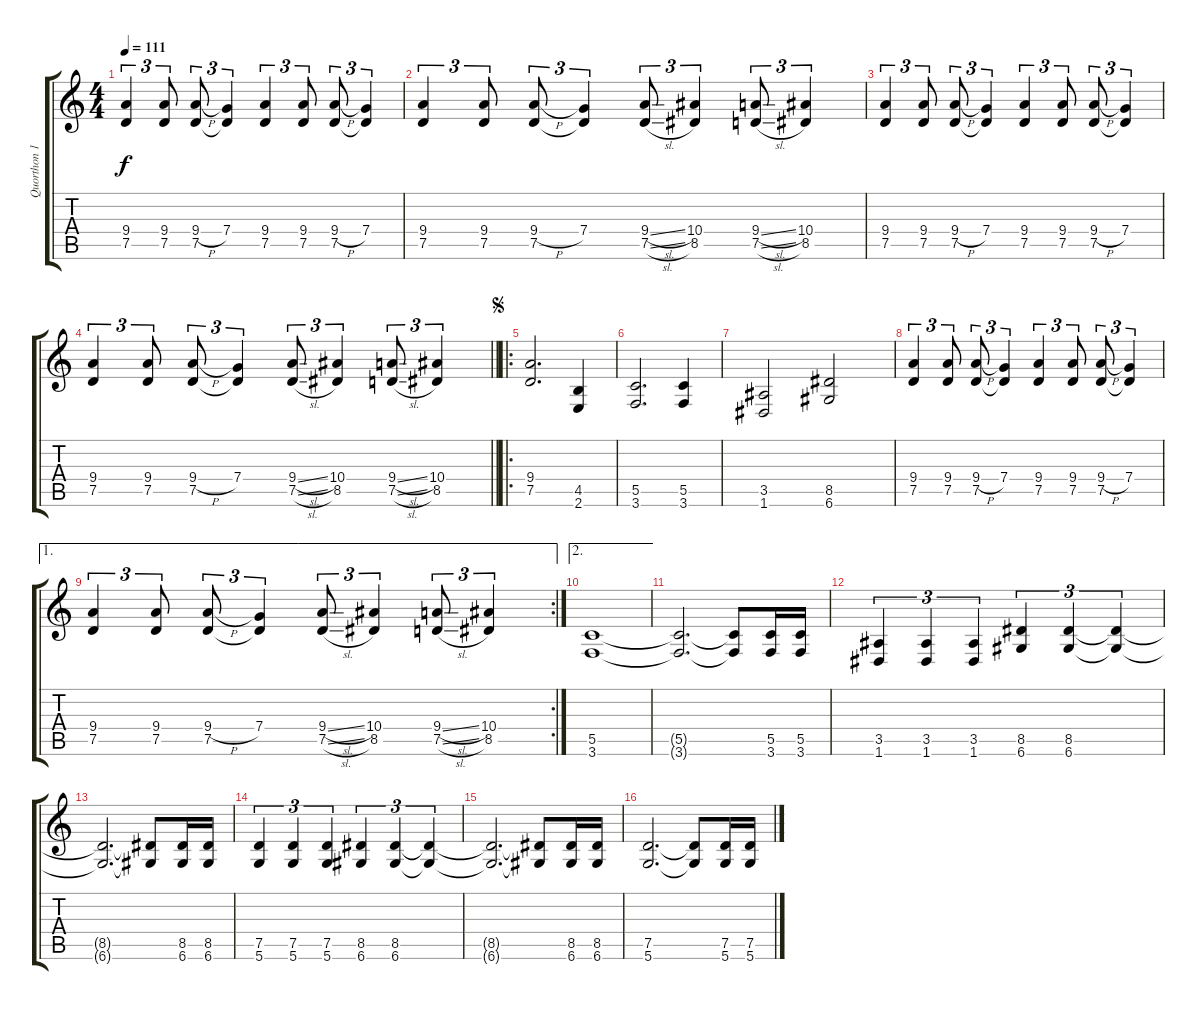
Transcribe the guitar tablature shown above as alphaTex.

\track ("Quorthon 1" "Quorthon 1") {instrument distortionguitar}
\staff {score tabs}
\tuning (D4 A3 F3 C3 G2 D2) {hide}
\ts (4 4)
\tempo 111
\clef g2
\ks c
(9.4 7.5).4{tu (3 2) dy f} (9.4 7.5).8{tu (3 2)} (9.4{h} 7.5).8{tu (3 2)} (7.4 7.5{t}).4{tu (3 2)} (9.4 7.5).4{tu (3 2)} (9.4 7.5).8{tu (3 2)} (9.4{h} 7.5).8{tu (3 2)} (7.4 7.5{t}).4{tu (3 2)} |
(9.4 7.5).4{tu (3 2)} (9.4 7.5).8{tu (3 2)} (9.4{h} 7.5).8{tu (3 2)} (7.4 7.5{t}).4{tu (3 2)} (9.4{sl} 7.5{sl}).8{tu (3 2)} (10.4 8.5).4{tu (3 2)} (9.4{sl} 7.5{sl}).8{tu (3 2)} (10.4 8.5).4{tu (3 2)} |
(9.4 7.5).4{tu (3 2)} (9.4 7.5).8{tu (3 2)} (9.4{h} 7.5).8{tu (3 2)} (7.4 7.5{t}).4{tu (3 2)} (9.4 7.5).4{tu (3 2)} (9.4 7.5).8{tu (3 2)} (9.4{h} 7.5).8{tu (3 2)} (7.4 7.5{t}).4{tu (3 2)} |
\barLineRight lightlight
(9.4 7.5).4{tu (3 2)} (9.4 7.5).8{tu (3 2)} (9.4{h} 7.5).8{tu (3 2)} (7.4 7.5{t}).4{tu (3 2)} (9.4{sl} 7.5{sl}).8{tu (3 2)} (10.4 8.5).4{tu (3 2)} (9.4{sl} 7.5{sl}).8{tu (3 2)} (10.4 8.5).4{tu (3 2)} |
\ro
\jump segno
(9.4 7.5).2{d} (4.5 2.6).4 |
(5.5 3.6).2{d} (5.5 3.6).4 |
(3.5 1.6).2 (8.5 6.6).2 |
(9.4 7.5).4{tu (3 2)} (9.4 7.5).8{tu (3 2)} (9.4{h} 7.5).8{tu (3 2)} (7.4 7.5{t}).4{tu (3 2)} (9.4 7.5).4{tu (3 2)} (9.4 7.5).8{tu (3 2)} (9.4{h} 7.5).8{tu (3 2)} (7.4 7.5{t}).4{tu (3 2)} |
\ae 1
\rc 2
(9.4 7.5).4{tu (3 2)} (9.4 7.5).8{tu (3 2)} (9.4{h} 7.5).8{tu (3 2)} (7.4 7.5{t}).4{tu (3 2)} (9.4{sl} 7.5{sl}).8{tu (3 2)} (10.4 8.5).4{tu (3 2)} (9.4{sl} 7.5{sl}).8{tu (3 2)} (10.4 8.5).4{tu (3 2)} |
\ae 2
(5.5 3.6).1 |
(5.5{t} 3.6{t}).2{d} (5.5{t} 3.6{t}).8 (5.5 3.6).16 (5.5 3.6).16 |
(3.5 1.6).4{tu (3 2)} (3.5 1.6).4{tu (3 2)} (3.5 1.6).4{tu (3 2)} (8.5 6.6).4{tu (3 2)} (8.5 6.6).4{tu (3 2)} (8.5{t} 6.6{t}).4{tu (3 2)} |
(8.5{t} 6.6{t}).2{d} (8.5{t} 6.6{t}).8 (8.5 6.6).16 (8.5 6.6).16 |
(7.5 5.6).4{tu (3 2)} (7.5 5.6).4{tu (3 2)} (7.5 5.6).4{tu (3 2)} (8.5 6.6).4{tu (3 2)} (8.5 6.6).4{tu (3 2)} (8.5{t} 6.6{t}).4{tu (3 2)} |
(8.5{t} 6.6{t}).2{d} (8.5{t} 6.6{t}).8 (8.5 6.6).16 (8.5 6.6).16 |
(7.5 5.6).2{d} (7.5{t} 5.6{t}).8 (7.5 5.6).16 (7.5 5.6).16
